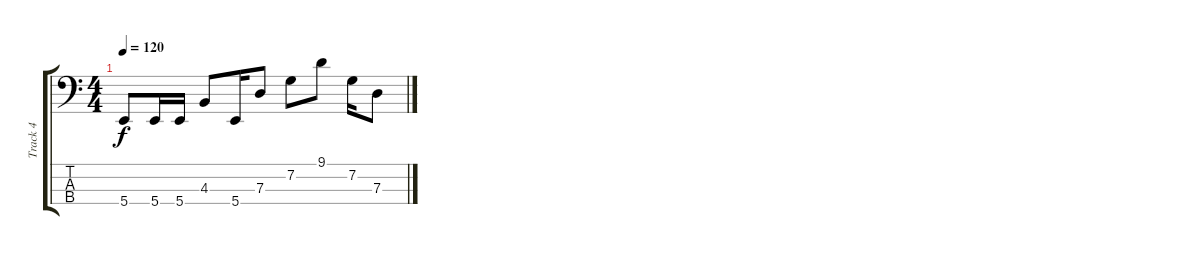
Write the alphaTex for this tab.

\track ("Track 4" "Track 4") {instrument electricbassfinger}
\staff {score tabs}
\tuning (F2 C2 G1 B0) {hide}
\ts (4 4)
\tempo 120
\clef f4
\ks c
5.4.8{dy f} 5.4.16 5.4.16 4.3.8 5.4.16 7.3.8 7.2.8 9.1.8 7.2.16 7.3.8
